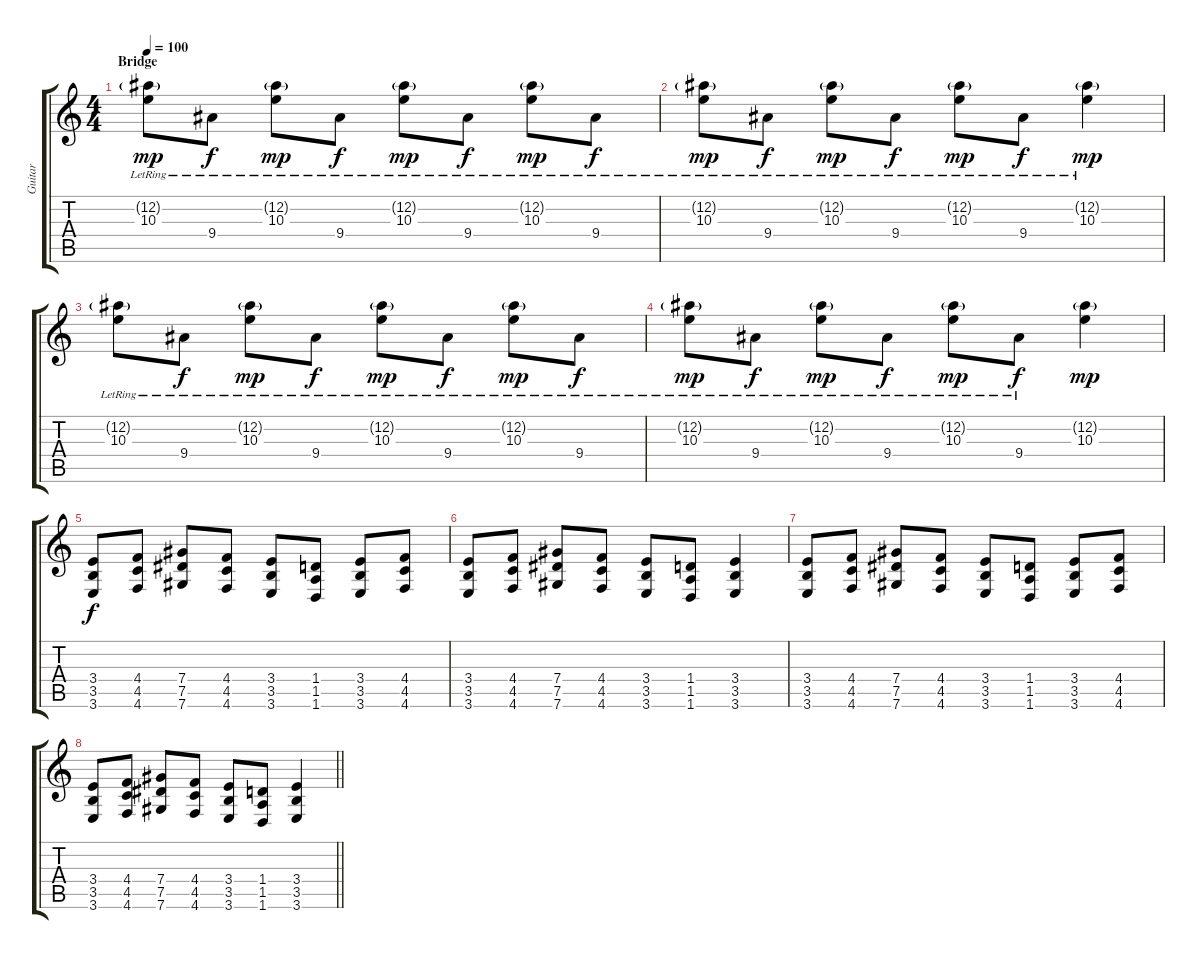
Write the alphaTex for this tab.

\track ("Guitar" "Guitar") {instrument distortionguitar}
\staff {score tabs}
\tuning (Eb4 Bb3 Gb3 Db3 Ab2 Db2) {hide}
\ts (4 4)
\section ("" "Bridge")
\tempo 100
\clef g2
\ks c
(12.2{g} 10.3{lr}).8{dy mp} 9.4{lr}.8{dy f} (12.2{g} 10.3{lr}).8{dy mp} 9.4{lr}.8{dy f} (12.2{g} 10.3{lr}).8{dy mp} 9.4{lr}.8{dy f} (12.2{g} 10.3{lr}).8{dy mp} 9.4{lr}.8{dy f} |
(12.2{g} 10.3{lr}).8{dy mp} 9.4{lr}.8{dy f} (12.2{g} 10.3{lr}).8{dy mp} 9.4{lr}.8{dy f} (12.2{g} 10.3{lr}).8{dy mp} 9.4{lr}.8{dy f} (12.2{g lr} 10.3{lr}).4{dy mp} |
(12.2{g} 10.3{lr}).8 9.4{lr}.8{dy f} (12.2{g} 10.3{lr}).8{dy mp} 9.4{lr}.8{dy f} (12.2{g} 10.3{lr}).8{dy mp} 9.4{lr}.8{dy f} (12.2{g} 10.3{lr}).8{dy mp} 9.4{lr}.8{dy f} |
(12.2{g} 10.3{lr}).8{dy mp} 9.4{lr}.8{dy f} (12.2{g} 10.3{lr}).8{dy mp} 9.4{lr}.8{dy f} (12.2{g} 10.3{lr}).8{dy mp} 9.4{lr}.8{dy f} (12.2{g} 10.3).4{dy mp} |
(3.4 3.5 3.6).8{dy f} (4.4 4.5 4.6).8 (7.4 7.5 7.6).8 (4.4 4.5 4.6).8 (3.4 3.5 3.6).8 (1.4 1.5 1.6).8 (3.4 3.5 3.6).8 (4.4 4.5 4.6).8 |
(3.4 3.5 3.6).8 (4.4 4.5 4.6).8 (7.4 7.5 7.6).8 (4.4 4.5 4.6).8 (3.4 3.5 3.6).8 (1.4 1.5 1.6).8 (3.4 3.5 3.6).4 |
(3.4 3.5 3.6).8 (4.4 4.5 4.6).8 (7.4 7.5 7.6).8 (4.4 4.5 4.6).8 (3.4 3.5 3.6).8 (1.4 1.5 1.6).8 (3.4 3.5 3.6).8 (4.4 4.5 4.6).8 |
\barLineRight lightlight
(3.4 3.5 3.6).8 (4.4 4.5 4.6).8 (7.4 7.5 7.6).8 (4.4 4.5 4.6).8 (3.4 3.5 3.6).8 (1.4 1.5 1.6).8 (3.4 3.5 3.6).4
